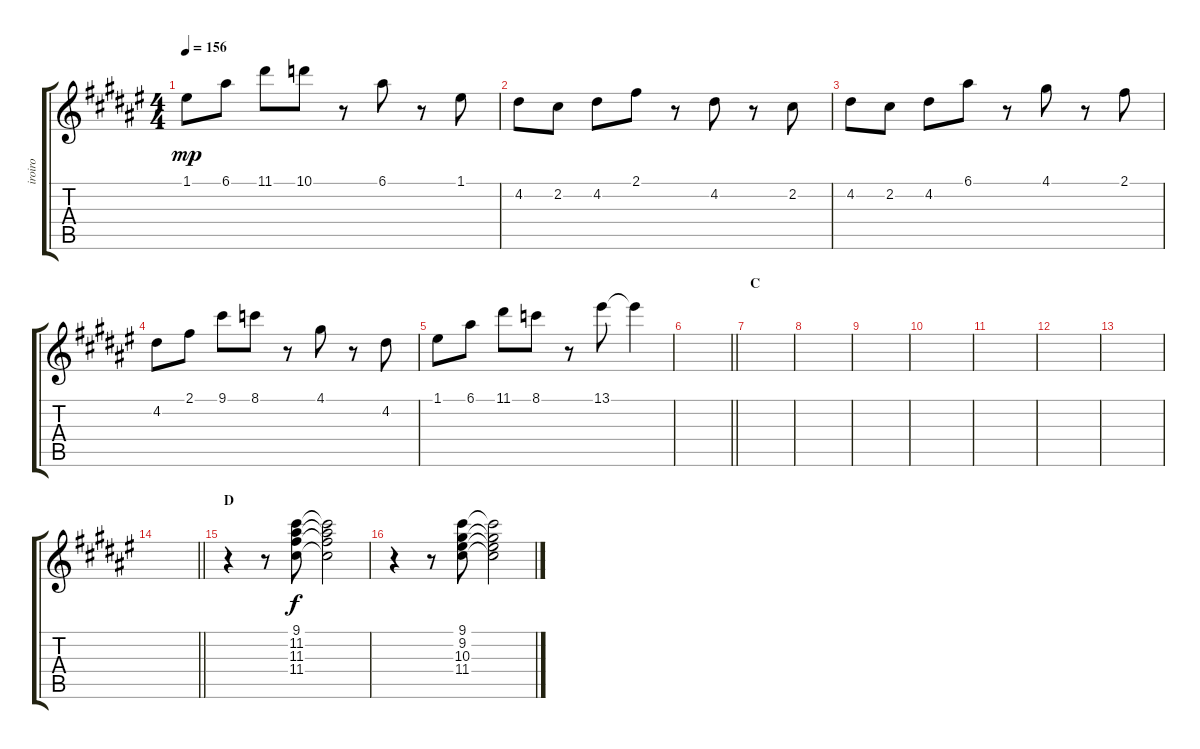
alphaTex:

\track ("iroiro" "iroiro") {instrument electricguitarmuted}
\staff {score tabs}
\tuning (E4 B3 G3 D3 A2 E2) {hide}
\ts (4 4)
\tempo 156
\clef g2
\ks f#
1.1.8{dy mp} 6.1.8 11.1.8 10.1.8 r.8 6.1.8 r.8 1.1.8 |
4.2.8 2.2.8 4.2.8 2.1.8 r.8 4.2.8 r.8 2.2.8 |
4.2.8 2.2.8 4.2.8 6.1.8 r.8 4.1.8 r.8 2.1.8 |
4.2.8 2.1.8 9.1.8 8.1.8 r.8 4.1.8 r.8 4.2.8 |
1.1.8 6.1.8 11.1.8 8.1.8 r.8 13.1.8 13.1{t}.4 |
\barLineRight lightlight
|
\section ("" "C")
|
|
|
|
|
|
|
\barLineRight lightlight
|
\section ("" "D")
r.4 r.8 (9.1 11.2 11.3 11.4).8{dy f} (9.1{t} 11.2{t} 11.3{t} 11.4{t}).2 |
r.4 r.8 (9.1 9.2 10.3 11.4).8 (9.1{t} 9.2{t} 10.3{t} 11.4{t}).2
